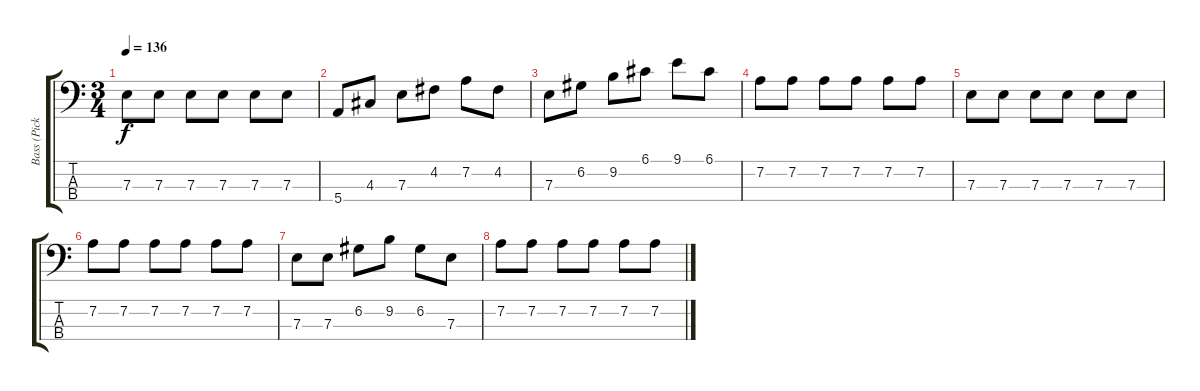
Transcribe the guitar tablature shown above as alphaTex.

\track ("Bass (Pick)" "Bass (Pick") {instrument electricbasspick}
\staff {score tabs}
\tuning (G2 D2 A1 E1) {hide}
\ts (3 4)
\tempo 136
\clef f4
\ks c
7.3.8{dy f} 7.3.8 7.3.8 7.3.8 7.3.8 7.3.8 |
5.4.8 4.3.8 7.3.8 4.2.8 7.2.8 4.2.8 |
7.3.8 6.2.8 9.2.8 6.1.8 9.1.8 6.1.8 |
7.2.8 7.2.8 7.2.8 7.2.8 7.2.8 7.2.8 |
7.3.8 7.3.8 7.3.8 7.3.8 7.3.8 7.3.8 |
7.2.8 7.2.8 7.2.8 7.2.8 7.2.8 7.2.8 |
7.3.8 7.3.8 6.2.8 9.2.8 6.2.8 7.3.8 |
7.2.8 7.2.8 7.2.8 7.2.8 7.2.8 7.2.8
